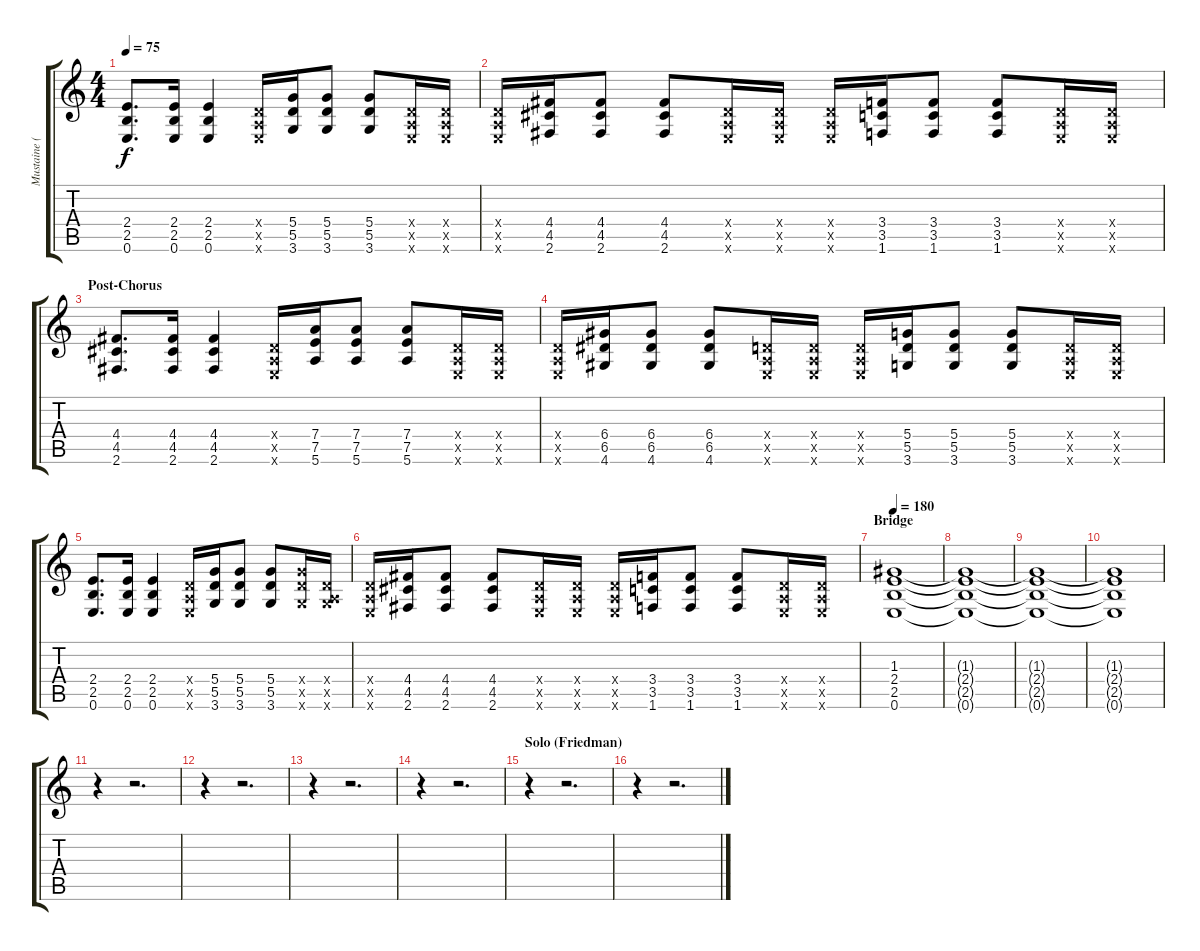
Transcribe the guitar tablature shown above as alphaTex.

\track ("Mustaine (Acoustic)" "Mustaine (") {instrument acousticguitarsteel}
\staff {score tabs}
\tuning (E4 B3 G3 D3 A2 E2) {hide}
\ts (4 4)
\tempo 75
\clef g2
\ks c
(2.4 2.5 0.6).8{d dy f} (2.4 2.5 0.6).16 (2.4 2.5 0.6).4 (0.4{x} 0.5{x} 0.6{x}).16 (5.4 5.5 3.6).16 (5.4 5.5 3.6).8 (5.4 5.5 3.6).8 (0.4{x} 0.5{x} 0.6{x}).16 (0.4{x} 0.5{x} 0.6{x}).16 |
(0.4{x} 0.5{x} 0.6{x}).16 (4.4 4.5 2.6).16 (4.4 4.5 2.6).8 (4.4 4.5 2.6).8 (0.4{x} 0.5{x} 0.6{x}).16 (0.4{x} 0.5{x} 0.6{x}).16 (0.4{x} 0.5{x} 0.6{x}).16 (3.4 3.5 1.6).16 (3.4 3.5 1.6).8 (3.4 3.5 1.6).8 (0.4{x} 0.5{x} 0.6{x}).16 (0.4{x} 0.5{x} 0.6{x}).16 |
\section ("" "Post-Chorus")
(4.4 4.5 2.6).8{d} (4.4 4.5 2.6).16 (4.4 4.5 2.6).4 (0.4{x} 0.5{x} 0.6{x}).16 (7.4 7.5 5.6).16 (7.4 7.5 5.6).8 (7.4 7.5 5.6).8 (0.4{x} 0.5{x} 0.6{x}).16 (0.4{x} 0.5{x} 0.6{x}).16 |
(0.4{x} 0.5{x} 0.6{x}).16 (6.4 6.5 4.6).16 (6.4 6.5 4.6).8 (6.4 6.5 4.6).8 (0.4{x} 0.5{x} 0.6{x}).16 (0.4{x} 0.5{x} 0.6{x}).16 (0.4{x} 0.5{x} 0.6{x}).16 (5.4 5.5 3.6).16 (5.4 5.5 3.6).8 (5.4 5.5 3.6).8 (0.4{x} 0.5{x} 0.6{x}).16 (0.4{x} 0.5{x} 0.6{x}).16 |
(2.4 2.5 0.6).8{d} (2.4 2.5 0.6).16 (2.4 2.5 0.6).4 (0.4{x} 0.5{x} 0.6{x}).16 (5.4 5.5 3.6).16 (5.4 5.5 3.6).8 (5.4 5.5 3.6).8 (5.4{x} 5.5{x} 3.6{x}).16 (0.4{x} 0.5{x} 3.6{x}).16 |
(0.4{x} 0.5{x} 0.6{x}).16 (4.4 4.5 2.6).16 (4.4 4.5 2.6).8 (4.4 4.5 2.6).8 (0.4{x} 0.5{x} 0.6{x}).16 (0.4{x} 0.5{x} 0.6{x}).16 (0.4{x} 0.5{x} 0.6{x}).16 (3.4 3.5 1.6).16 (3.4 3.5 1.6).8 (3.4 3.5 1.6).8 (0.4{x} 0.5{x} 0.6{x}).16 (0.4{x} 0.5{x} 0.6{x}).16 |
\section ("" "Bridge")
\tempo 180
(1.3 2.4 2.5 0.6).1 |
(1.3{t} 2.4{t} 2.5{t} 0.6{t}).1 |
(1.3{t} 2.4{t} 2.5{t} 0.6{t}).1 |
(1.3{t} 2.4{t} 2.5{t} 0.6{t}).1 |
r.4 r.2{d} |
r.4 r.2{d} |
r.4 r.2{d} |
r.4 r.2{d} |
\section ("" "Solo (Friedman)")
r.4 r.2{d} |
r.4 r.2{d}
